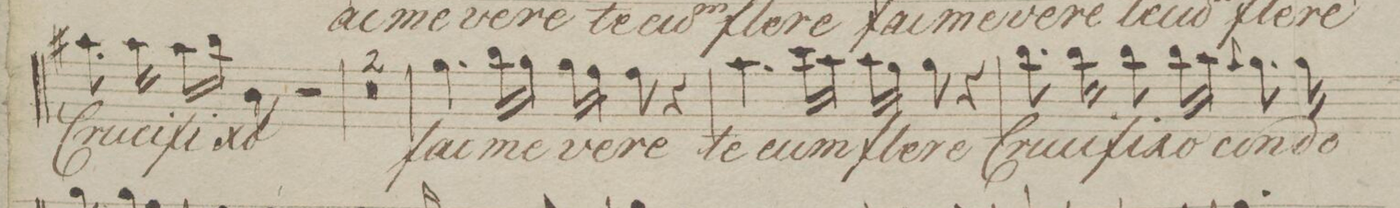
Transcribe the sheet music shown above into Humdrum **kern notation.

**kern	**text	**dynam
*I"Cant.	*	*
*clefC1	*	*
*k[b-e-a-]	*	*
*met(c)	*	*
*M4/4	*	*
8.ff#X\	Cru-	.
16ff#\	-ci-	.
16ff#\LL	-fi-	.
16gg\JJ	.	.
8g\	-xo	.
2r	.	.
=9	=9	=9
0r	.	.
=10	=10	=10
=11	=11	=11
*4\right	*	*
4.ee-\	fac	.
16gg\LL	me	.
16ee-\JJ	.	.
16ee-\LL	ve-	.
16dd\JJ	.	.
8dd\	-re	.
4r	.	.
=12	=12	=12
4.ff\	te-	.
16aa-\LL	-cum	.
16ff\JJ	.	.
16ff\LL	fle-	.
16ee-\JJ	.	.
8ee-\	-re	.
4r	.	.
=13	=13	=13
8.gg\	Cru-	.
16gg\	-ci-	.
8gg\	-fi-	.
16gg\LL	-xo	.
16ff\JJ	.	.
8qqff/	.	.
8.ee-\	con	.
16ee-\	do-	.
*-	*-	*-
